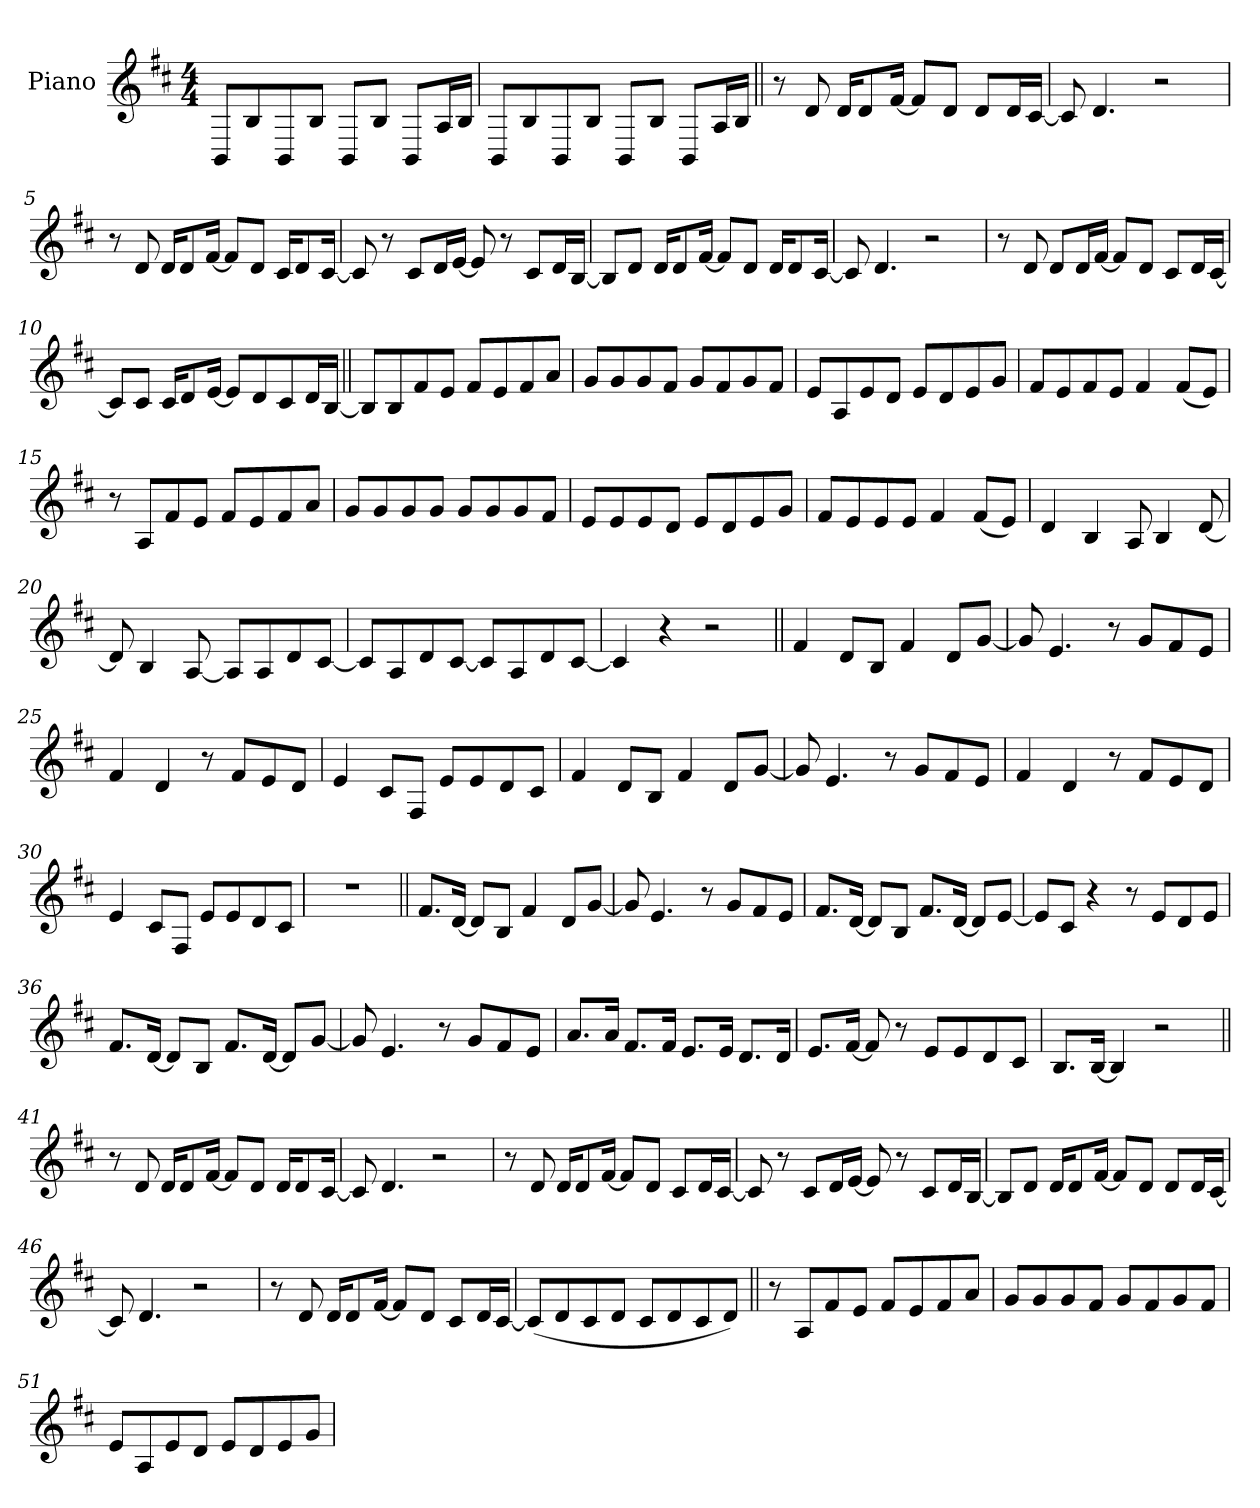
**kern
*part1
*staff1
*I"Piano
*I'Pno.
*clefG2
*k[f#c#]
*M4/4
=1
8BB!L
8B!
8BB!
8B!J
8BB!L
8B!J
8BB!L
16A!L
16B!JJ
=2
8BB!L
8B!
8BB!
8B!J
8BB!L
8B!J
8BB!L
16A!L
16B!JJ
=3||
8r
8d
16dKL
8d
[16f#Jk
8f#L]
8dJ
8dL
16dL
[16c#JJ
=4
8c#]
4.d
2r
=5
8r
8d
16dKL
8d
[16f#Jk
8f#L]
8dJ
16c#KL
8d
[16c#Jk
=6
8c#]
8r
8c#L
16dL
[16eJJ
8e]
8r
8c#L
16dL
[16BJJ
=7
8BL]
8dJ
16dKL
8d
[16f#Jk
8f#L]
8dJ
16dKL
8d
[16c#Jk
=8
8c#]
4.d
2r
=9
8r
8d
8dL
16dL
[16f#JJ
8f#L]
8dJ
8c#L
16dL
[16c#JJ
=10
8c#L]
8c#J
16c#KL
8d
[16eJk
8eL]
8d
8c#
16dL
[16BJJ
=11||
8BL]
8B
8f#
8eJ
8f#L
8e
8f#
8aJ
=12
8gL
8g
8g
8f#J
8gL
8f#
8g
8f#J
=13
8eL
8A
8e
8dJ
8eL
8d
8e
8gJ
=14
8f#L
8e
8f#!
8e!J
4f#!
(8f#!L
8e!J)
=15
8r
8AL
8f#
8eJ
8f#L
8e
8f#
8aJ
=16
8gL
8g
8g
8gJ
8gL
8g
8g
8f#J
=17
8eL
8e
8e
8dJ
8eL
8d
8e
8gJ
=18
8f#L
8e
8e!
8e!J
4f#!
(8f#!L
8e!J)
=19
4d
4B
8A
4B
[8d
=20
8d]
4B
[8A
8AL]
8A
8d
[8c#J
=21
8c#L]
8A
8d
[8c#J
8c#L]
8A
8d
[8c#J
=22
4c#]
4r
2r
=23||
4f#
8dL
8BJ
4f#
8dL
[8gJ
=24
8g]
4.e
8r
8gL
8f#
8eJ
=25
4f#
4d
8r
8f#L
8e
8dJ
=26
4e
8c#L
8F#J
8eL
8e
8d
8c#J
=27
4f#
8dL
8BJ
4f#
8dL
[8gJ
=28
8g]
4.e
8r
8gL
8f#
8eJ
=29
4f#
4d
8r
8f#L
8e
8dJ
=30
4e
8c#L
8F#J
8eL
8e
8d
8c#J
=31
1r
=32||
8.f#L
[16dJk
8dL]
8BJ
4f#
8dL
[8gJ
=33
8g]
4.e
8r
8gL
8f#
8eJ
=34
8.f#L
[16dJk
8dL]
8BJ
8.f#L
[16dJk
8dL]
[8eJ
=35
8eL]
8c#J
4r
8r
8eL
8d
8eJ
=36
8.f#L
[16dJk
8dL]
8BJ
8.f#L
[16dJk
8dL]
[8gJ
=37
8g]
4.e
8r
8gL
8f#
8eJ
=38
8.aL
16aJk
8.f#L
16f#Jk
8.eL
16eJk
8.dL
16dJk
=39
8.eL
[16f#Jk
8f#]
8r
8eL
8e
8d
8c#J
=40
8.BL
[16BJk
4B]
2r
=41||
8r
8d
16dKL
8d
[16f#Jk
8f#L]
8dJ
16dKL
8d
[16c#Jk
=42
8c#]
4.d
2r
=43
8r
8d
16dKL
8d
[16f#Jk
8f#L]
8dJ
8c#L
16dL
[16c#JJ
=44
8c#]
8r
8c#L
16dL
[16eJJ
8e]
8r
8c#L
16dL
[16BJJ
=45
8BL]
8dJ
16dKL
8d
[16f#Jk
8f#L]
8dJ
8dL
16dL
[16c#JJ
=46
8c#]
4.d
2r
=47
8r
8d
16dKL
8d
[16f#Jk
8f#L]
8dJ
8c#L
16dL
[16c#JJ
=48
(8c#L]
8d
8c#
8dJ
8c#L
8d
8c#
8dJ)
=49||
8r
8AL
8f#
8eJ
8f#L
8e
8f#
8aJ
=50
8gL
8g
8g
8f#J
8gL
8f#
8g
8f#J
=51
8eL
8A
8e
8dJ
8eL
8d
8e
8gJ
=
*-
